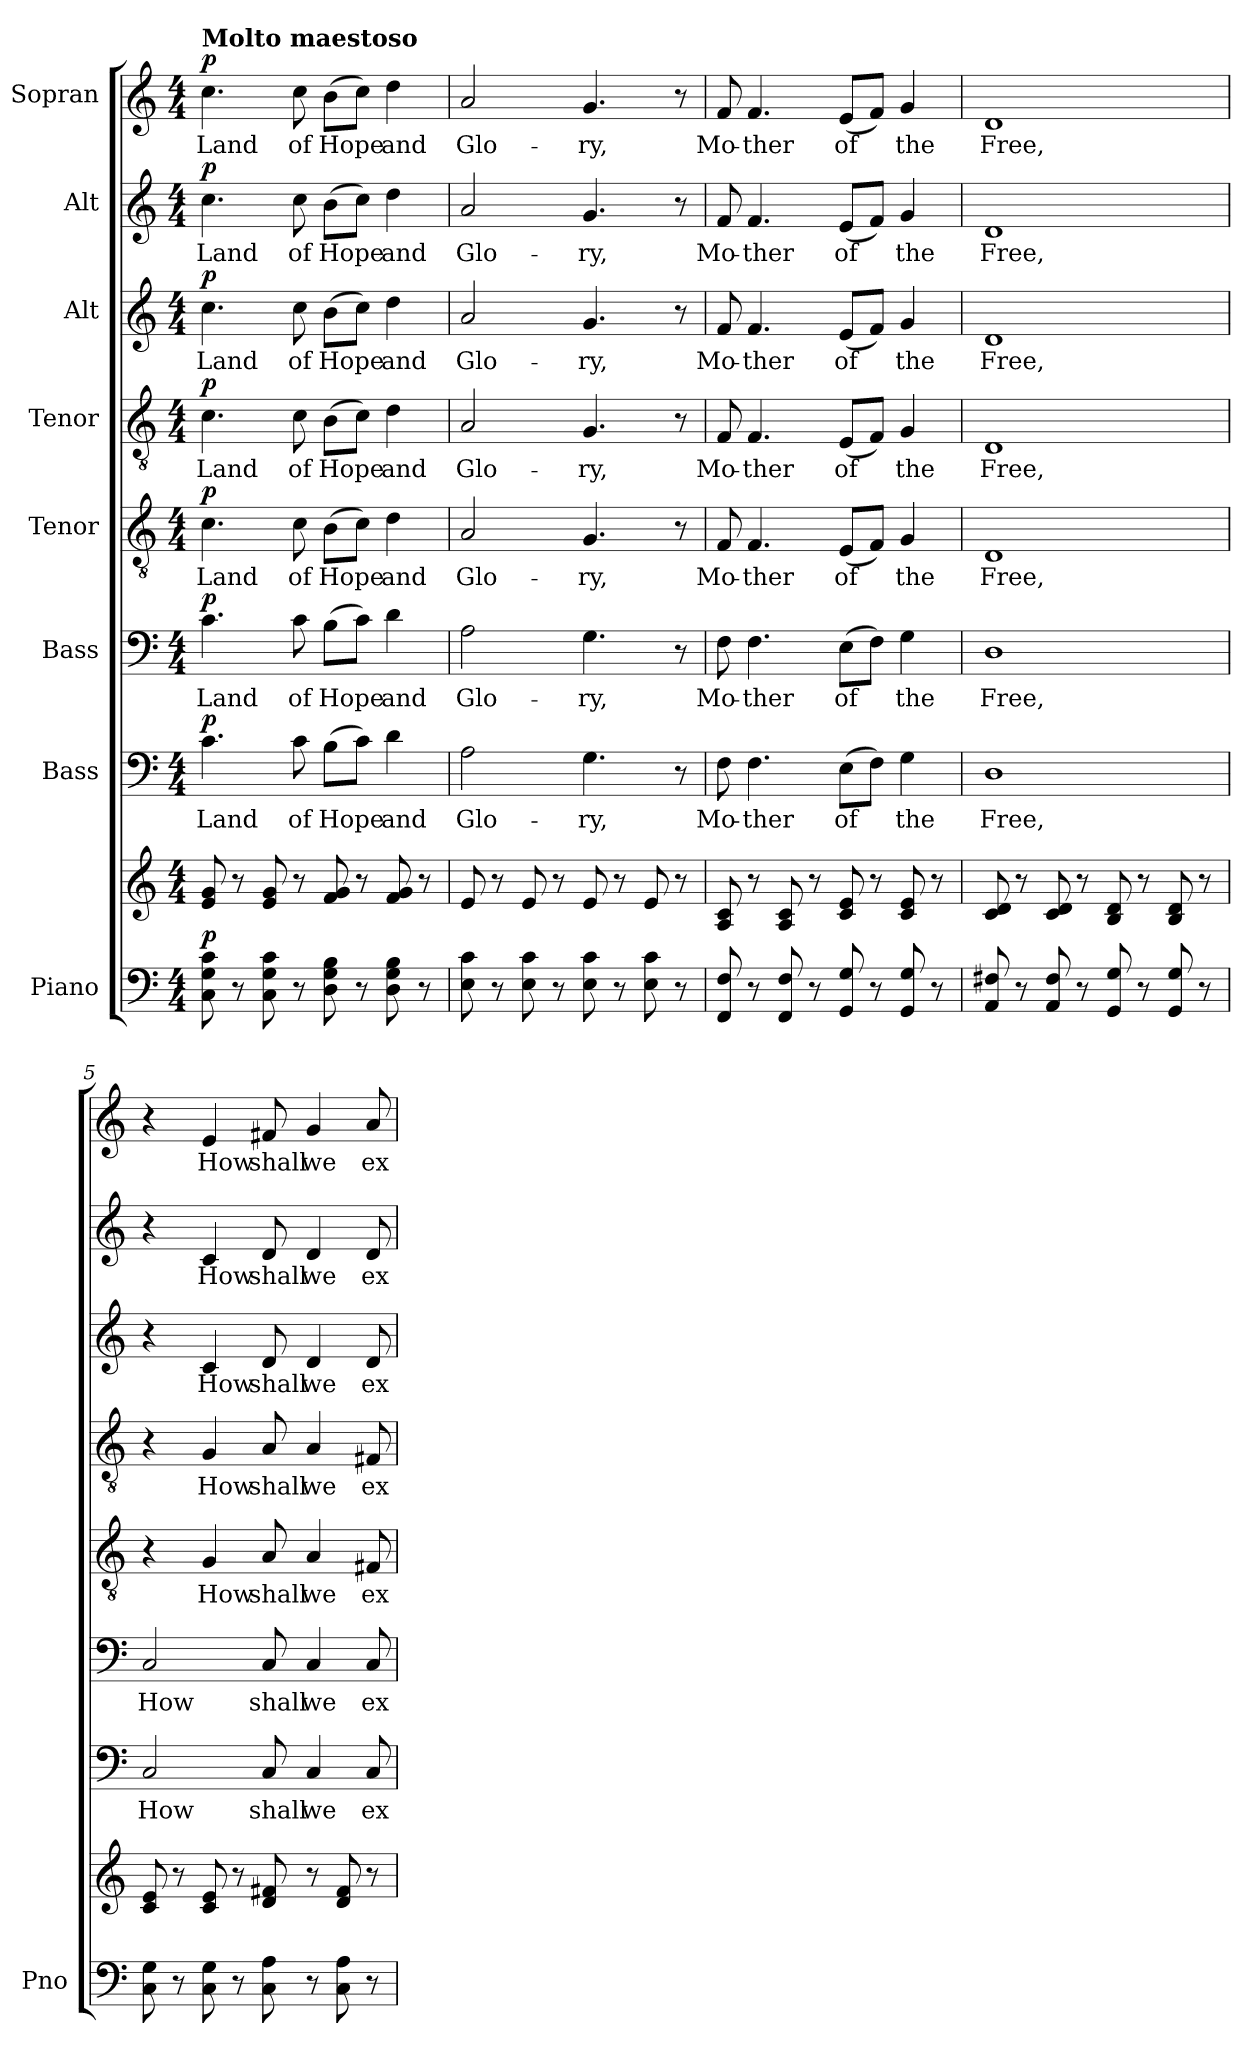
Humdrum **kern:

**kern	**kern	**dynam	**kern	**text	**dynam	**kern	**text	**dynam	**kern	**text	**dynam	**kern	**text	**dynam	**kern	**text	**dynam	**kern	**text	**dynam	**kern	**text	**dynam
*part8	*part8	*part8	*part7	*part7	*part7	*part6	*part6	*part6	*part5	*part5	*part5	*part4	*part4	*part4	*part3	*part3	*part3	*part2	*part2	*part2	*part1	*part1	*part1
*staff9	*staff8	*staff8/9	*staff7	*staff7	*staff7	*staff6	*staff6	*staff6	*staff5	*staff5	*staff5	*staff4	*staff4	*staff4	*staff3	*staff3	*staff3	*staff2	*staff2	*staff2	*staff1	*staff1	*staff1
*I"Piano	*	*	*I"Bass	*	*	*I"Bass	*	*	*I"Tenor	*	*	*I"Tenor	*	*	*I"Alt	*	*	*I"Alt	*	*	*I"Sopran	*	*
*I'Pno	*	*	*	*	*	*	*	*	*	*	*	*	*	*	*	*	*	*	*	*	*	*	*
*clefF4	*clefG2	*	*clefF4	*	*	*clefF4	*	*	*clefGv2	*	*	*clefGv2	*	*	*clefG2	*	*	*clefG2	*	*	*clefG2	*	*
*k[]	*k[]	*	*k[]	*	*	*k[]	*	*	*k[]	*	*	*k[]	*	*	*k[]	*	*	*k[]	*	*	*k[]	*	*
*M4/4	*M4/4	*	*M4/4	*	*	*M4/4	*	*	*M4/4	*	*	*M4/4	*	*	*M4/4	*	*	*M4/4	*	*	*M4/4	*	*
=1	=1	=1	=1	=1	=1	=1	=1	=1	=1	=1	=1	=1	=1	=1	=1	=1	=1	=1	=1	=1	=1	=1	=1
!	!	!	!	!	!	!	!	!	!	!	!	!	!	!	!	!	!	!	!	!	!LO:TX:a:B:t=Molto maestoso	!	!
!	!	!LO:DY:a=2	!	!LO:LY:b	!LO:DY:a	!	!LO:LY:b	!LO:DY:a	!	!LO:LY:b	!LO:DY:a	!	!LO:LY:b	!LO:DY:a	!	!LO:LY:b	!LO:DY:a	!	!LO:LY:b	!LO:DY:a	!	!LO:LY:b	!LO:DY:a
8C\ 8G\ 8c\	8e/ 8g/	p	4.c\	Land	p	4.c\	Land	p	4.c\	Land	p	4.c\	Land	p	4.cc\	Land	p	4.cc\	Land	p	4.cc\	Land	p
8r	8r	.	.	.	.	.	.	.	.	.	.	.	.	.	.	.	.	.	.	.	.	.	.
8C\ 8G\ 8c\	8e/ 8g/	.	.	.	.	.	.	.	.	.	.	.	.	.	.	.	.	.	.	.	.	.	.
!	!	!	!	!LO:LY:b	!	!	!LO:LY:b	!	!	!LO:LY:b	!	!	!LO:LY:b	!	!	!LO:LY:b	!	!	!LO:LY:b	!	!	!LO:LY:b	!
8r	8r	.	8c\	of	.	8c\	of	.	8c\	of	.	8c\	of	.	8cc\	of	.	8cc\	of	.	8cc\	of	.
!	!	!	!	!LO:LY:b	!	!	!LO:LY:b	!	!	!LO:LY:b	!	!	!LO:LY:b	!	!	!LO:LY:b	!	!	!LO:LY:b	!	!	!LO:LY:b	!
8D\ 8G\ 8B\	8f/ 8g/	.	(>8B\L	-Hope	.	(>8B\L	-Hope	.	(>8B\L	-Hope	.	(>8B\L	-Hope	.	(>8b\L	-Hope	.	(>8b\L	-Hope	.	(>8b\L	-Hope	.
8r	8r	.	8c\J)	.	.	8c\J)	.	.	8c\J)	.	.	8c\J)	.	.	8cc\J)	.	.	8cc\J)	.	.	8cc\J)	.	.
!	!	!	!	!LO:LY:b	!	!	!LO:LY:b	!	!	!LO:LY:b	!	!	!LO:LY:b	!	!	!LO:LY:b	!	!	!LO:LY:b	!	!	!LO:LY:b	!
8D\ 8G\ 8B\	8f/ 8g/	.	4d\	and	.	4d\	and	.	4d\	and	.	4d\	and	.	4dd\	and	.	4dd\	and	.	4dd\	and	.
8r	8r	.	.	.	.	.	.	.	.	.	.	.	.	.	.	.	.	.	.	.	.	.	.
=2	=2	=2	=2	=2	=2	=2	=2	=2	=2	=2	=2	=2	=2	=2	=2	=2	=2	=2	=2	=2	=2	=2	=2
!	!	!	!	!LO:LY:b	!	!	!LO:LY:b	!	!	!LO:LY:b	!	!	!LO:LY:b	!	!	!LO:LY:b	!	!	!LO:LY:b	!	!	!LO:LY:b	!
8E\ 8c\	8e/	.	2A\	Glo-	.	2A\	Glo-	.	2A/	Glo-	.	2A/	Glo-	.	2a/	Glo-	.	2a/	Glo-	.	2a/	Glo-	.
8r	8r	.	.	.	.	.	.	.	.	.	.	.	.	.	.	.	.	.	.	.	.	.	.
8E\ 8c\	8e/	.	.	.	.	.	.	.	.	.	.	.	.	.	.	.	.	.	.	.	.	.	.
8r	8r	.	.	.	.	.	.	.	.	.	.	.	.	.	.	.	.	.	.	.	.	.	.
!	!	!	!	!LO:LY:b	!	!	!LO:LY:b	!	!	!LO:LY:b	!	!	!LO:LY:b	!	!	!LO:LY:b	!	!	!LO:LY:b	!	!	!LO:LY:b	!
8E\ 8c\	8e/	.	4.G\	-ry,	.	4.G\	-ry,	.	4.G/	-ry,	.	4.G/	-ry,	.	4.g/	-ry,	.	4.g/	-ry,	.	4.g/	-ry,	.
8r	8r	.	.	.	.	.	.	.	.	.	.	.	.	.	.	.	.	.	.	.	.	.	.
8E\ 8c\	8e/	.	.	.	.	.	.	.	.	.	.	.	.	.	.	.	.	.	.	.	.	.	.
8r	8r	.	8r	.	.	8r	.	.	8r	.	.	8r	.	.	8r	.	.	8r	.	.	8r	.	.
=3	=3	=3	=3	=3	=3	=3	=3	=3	=3	=3	=3	=3	=3	=3	=3	=3	=3	=3	=3	=3	=3	=3	=3
!	!	!	!	!LO:LY:b	!	!	!LO:LY:b	!	!	!LO:LY:b	!	!	!LO:LY:b	!	!	!LO:LY:b	!	!	!LO:LY:b	!	!	!LO:LY:b	!
8FF/ 8F/	8A/ 8c/	.	8F\	Mo-	.	8F\	Mo-	.	8F/	Mo-	.	8F/	Mo-	.	8f/	Mo-	.	8f/	Mo-	.	8f/	Mo-	.
!	!	!	!	!LO:LY:b	!	!	!LO:LY:b	!	!	!LO:LY:b	!	!	!LO:LY:b	!	!	!LO:LY:b	!	!	!LO:LY:b	!	!	!LO:LY:b	!
8r	8r	.	4.F\	-ther	.	4.F\	-ther	.	4.F/	-ther	.	4.F/	-ther	.	4.f/	-ther	.	4.f/	-ther	.	4.f/	-ther	.
8FF/ 8F/	8A/ 8c/	.	.	.	.	.	.	.	.	.	.	.	.	.	.	.	.	.	.	.	.	.	.
8r	8r	.	.	.	.	.	.	.	.	.	.	.	.	.	.	.	.	.	.	.	.	.	.
!	!	!	!	!LO:LY:b	!	!	!LO:LY:b	!	!	!LO:LY:b	!	!	!LO:LY:b	!	!	!LO:LY:b	!	!	!LO:LY:b	!	!	!LO:LY:b	!
8GG/ 8G/	8c/ 8e/	.	(>8E\L	of	.	(>8E\L	of	.	(<8E/L	of	.	(<8E/L	of	.	(<8e/L	of	.	(<8e/L	of	.	(<8e/L	of	.
8r	8r	.	8F\J)	.	.	8F\J)	.	.	8F/J)	.	.	8F/J)	.	.	8f/J)	.	.	8f/J)	.	.	8f/J)	.	.
!	!	!	!	!LO:LY:b	!	!	!LO:LY:b	!	!	!LO:LY:b	!	!	!LO:LY:b	!	!	!LO:LY:b	!	!	!LO:LY:b	!	!	!LO:LY:b	!
8GG/ 8G/	8c/ 8e/	.	4G\	the	.	4G\	the	.	4G/	the	.	4G/	the	.	4g/	the	.	4g/	the	.	4g/	the	.
8r	8r	.	.	.	.	.	.	.	.	.	.	.	.	.	.	.	.	.	.	.	.	.	.
=4	=4	=4	=4	=4	=4	=4	=4	=4	=4	=4	=4	=4	=4	=4	=4	=4	=4	=4	=4	=4	=4	=4	=4
!	!	!	!	!LO:LY:b	!	!	!LO:LY:b	!	!	!LO:LY:b	!	!	!LO:LY:b	!	!	!LO:LY:b	!	!	!LO:LY:b	!	!	!LO:LY:b	!
8AA/ 8F#X/	8c/ 8d/	.	1D	Free,	.	1D	Free,	.	1D	Free,	.	1D	Free,	.	1d	Free,	.	1d	Free,	.	1d	Free,	.
8r	8r	.	.	.	.	.	.	.	.	.	.	.	.	.	.	.	.	.	.	.	.	.	.
8AA/ 8F#/	8c/ 8d/	.	.	.	.	.	.	.	.	.	.	.	.	.	.	.	.	.	.	.	.	.	.
8r	8r	.	.	.	.	.	.	.	.	.	.	.	.	.	.	.	.	.	.	.	.	.	.
8GG/ 8G/	8B/ 8d/	.	.	.	.	.	.	.	.	.	.	.	.	.	.	.	.	.	.	.	.	.	.
8r	8r	.	.	.	.	.	.	.	.	.	.	.	.	.	.	.	.	.	.	.	.	.	.
8GG/ 8G/	8B/ 8d/	.	.	.	.	.	.	.	.	.	.	.	.	.	.	.	.	.	.	.	.	.	.
8r	8r	.	.	.	.	.	.	.	.	.	.	.	.	.	.	.	.	.	.	.	.	.	.
=5	=5	=5	=5	=5	=5	=5	=5	=5	=5	=5	=5	=5	=5	=5	=5	=5	=5	=5	=5	=5	=5	=5	=5
!	!	!	!	!LO:LY:b	!	!	!LO:LY:b	!	!	!	!	!	!	!	!	!	!	!	!	!	!	!	!
8C\ 8G\	8c/ 8e/	.	2C/	How	.	2C/	How	.	4r	.	.	4r	.	.	4r	.	.	4r	.	.	4r	.	.
8r	8r	.	.	.	.	.	.	.	.	.	.	.	.	.	.	.	.	.	.	.	.	.	.
!	!	!	!	!	!	!	!	!	!	!LO:LY:b	!	!	!LO:LY:b	!	!	!LO:LY:b	!	!	!LO:LY:b	!	!	!LO:LY:b	!
8C\ 8G\	8c/ 8e/	.	.	.	.	.	.	.	4G/	How	.	4G/	How	.	4c/	How	.	4c/	How	.	4e/	How	.
8r	8r	.	.	.	.	.	.	.	.	.	.	.	.	.	.	.	.	.	.	.	.	.	.
!	!	!	!	!LO:LY:b	!	!	!LO:LY:b	!	!	!LO:LY:b	!	!	!LO:LY:b	!	!	!LO:LY:b	!	!	!LO:LY:b	!	!	!LO:LY:b	!
8C\ 8A\	8d/ 8f#X/	.	8C/	shall	.	8C/	shall	.	8A/	shall	.	8A/	shall	.	8d/	shall	.	8d/	shall	.	8f#X/	shall	.
!	!	!	!	!LO:LY:b	!	!	!LO:LY:b	!	!	!LO:LY:b	!	!	!LO:LY:b	!	!	!LO:LY:b	!	!	!LO:LY:b	!	!	!LO:LY:b	!
8r	8r	.	4C/	we	.	4C/	we	.	4A/	we	.	4A/	we	.	4d/	we	.	4d/	we	.	4g/	we	.
8C\ 8A\	8d/ 8f#/	.	.	.	.	.	.	.	.	.	.	.	.	.	.	.	.	.	.	.	.	.	.
!	!	!	!	!LO:LY:b	!	!	!LO:LY:b	!	!	!LO:LY:b	!	!	!LO:LY:b	!	!	!LO:LY:b	!	!	!LO:LY:b	!	!	!LO:LY:b	!
8r	8r	.	8C/	ex-	.	8C/	ex-	.	8F#X/	ex-	.	8F#X/	ex-	.	8d/	ex-	.	8d/	ex-	.	8a/	ex-	.
=	=	=	=	=	=	=	=	=	=	=	=	=	=	=	=	=	=	=	=	=	=	=	=
*-	*-	*-	*-	*-	*-	*-	*-	*-	*-	*-	*-	*-	*-	*-	*-	*-	*-	*-	*-	*-	*-	*-	*-
